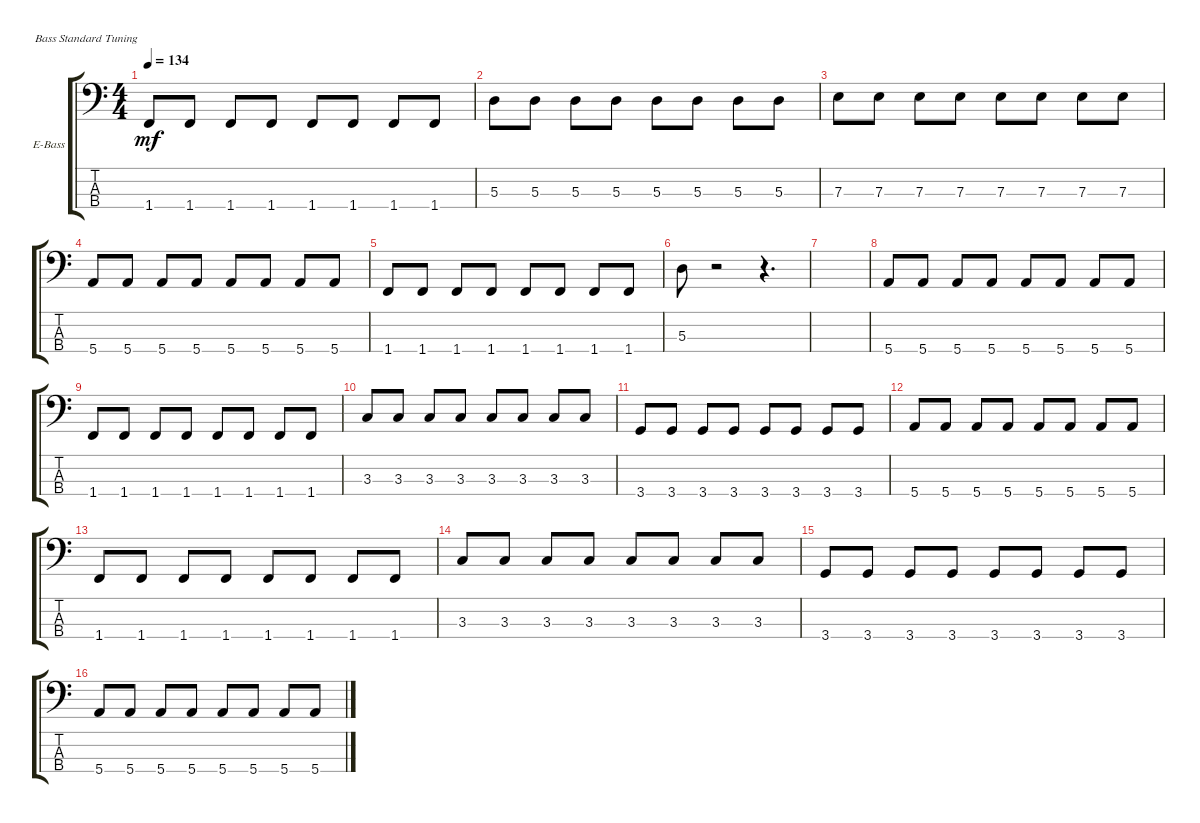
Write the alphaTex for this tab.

\defaultSystemsLayout 4
\bracketExtendMode groupsimilarinstruments
\firstSystemTrackNameOrientation horizontal
\otherSystemsTrackNameOrientation horizontal
\track ("Bass" "E-Bass") {instrument electricbassfinger}
\staff {score tabs}
\tuning (G2 D2 A1 E1)
\ts (4 4)
\tempo 134
\clef f4
\ks c
1.4.8{dy mf} 1.4.8 1.4.8 1.4.8 1.4.8 1.4.8 1.4.8 1.4.8 |
5.3.8 5.3.8 5.3.8 5.3.8 5.3.8 5.3.8 5.3.8 5.3.8 |
7.3.8 7.3.8 7.3.8 7.3.8 7.3.8 7.3.8 7.3.8 7.3.8 |
5.4.8 5.4.8 5.4.8 5.4.8 5.4.8 5.4.8 5.4.8 5.4.8 |
1.4.8 1.4.8 1.4.8 1.4.8 1.4.8 1.4.8 1.4.8 1.4.8 |
5.3.8 r.2 r.4{d} |
|
5.4.8 5.4.8 5.4.8 5.4.8 5.4.8 5.4.8 5.4.8 5.4.8 |
1.4.8 1.4.8 1.4.8 1.4.8 1.4.8 1.4.8 1.4.8 1.4.8 |
3.3.8 3.3.8 3.3.8 3.3.8 3.3.8 3.3.8 3.3.8 3.3.8 |
3.4.8 3.4.8 3.4.8 3.4.8 3.4.8 3.4.8 3.4.8 3.4.8 |
5.4.8 5.4.8 5.4.8 5.4.8 5.4.8 5.4.8 5.4.8 5.4.8 |
1.4.8 1.4.8 1.4.8 1.4.8 1.4.8 1.4.8 1.4.8 1.4.8 |
3.3.8 3.3.8 3.3.8 3.3.8 3.3.8 3.3.8 3.3.8 3.3.8 |
3.4.8 3.4.8 3.4.8 3.4.8 3.4.8 3.4.8 3.4.8 3.4.8 |
5.4.8 5.4.8 5.4.8 5.4.8 5.4.8 5.4.8 5.4.8 5.4.8
